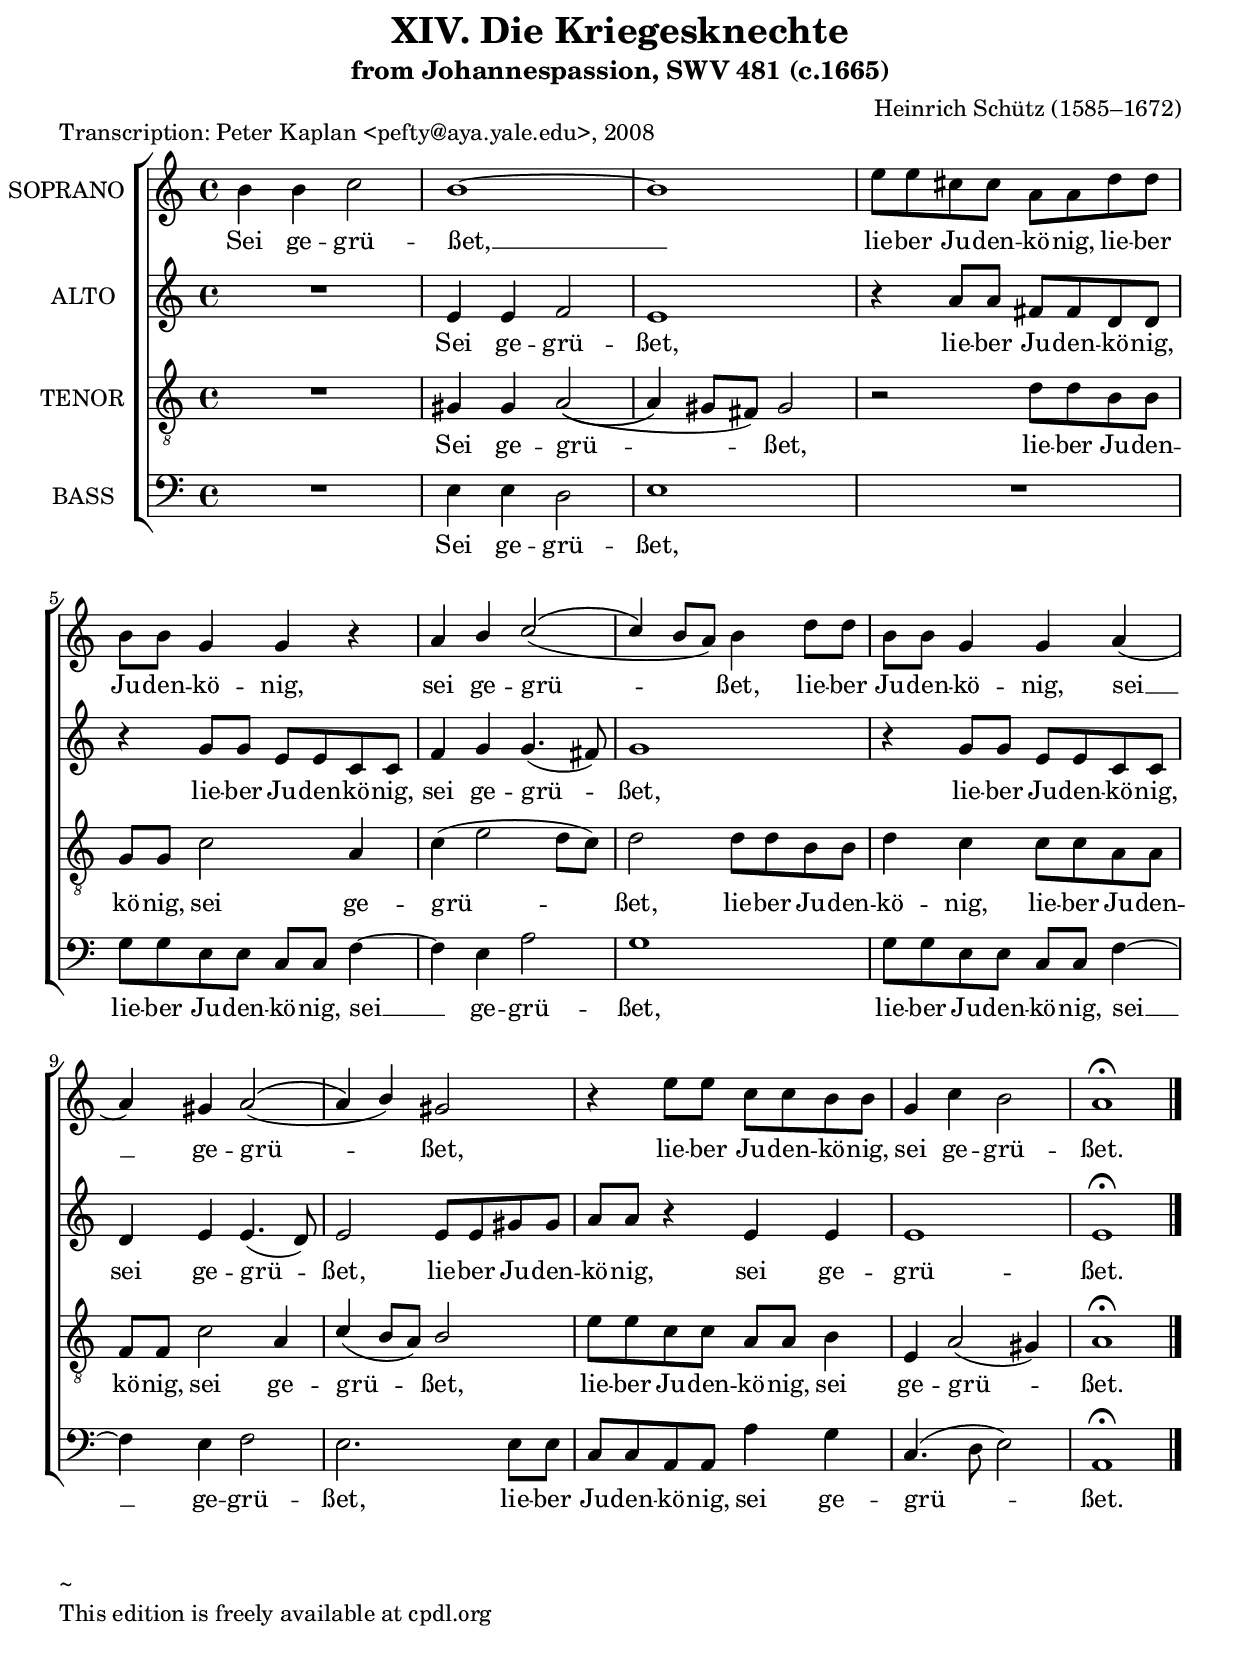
     \version "2.10.10"
\paper {
  between-system-space = 2.0\cm
  between-system-padding = #1
  ragged-bottom=##f
  ragged-last-bottom=##f
  bottom-margin = 2.0\cm
  top-margin = 0.1\cm
%  system-count = #6
  systemSeparatorMarkup = ""
}
\header {
    title = "XIV. Die Kriegesknechte"
    subtitle = "from Johannespassion, SWV 481 (c.1665)"
    composer = "Heinrich Schütz (1585–1672)"
    date = "1623"
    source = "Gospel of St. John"
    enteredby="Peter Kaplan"
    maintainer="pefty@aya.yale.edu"
    piece ="Transcription: Peter Kaplan <pefty@aya.yale.edu>, 2008"
    texidoc = "

Translation of text:
Jesus of Nazareth."
}

     \score { 
      <<
        \new ChoirStaff <<
        \new Staff = CantusOne <<
               {  
      <<
     \override Stem #'neutral-direction = #up 

        \clef treble
        \key a \minor 
        \new Voice = "CantusOne" {
     \override NoteHead #'style = #'baroque
        \set Staff.midiInstrument = "synth voice"
        \set Staff.vocalName = "SOPRANO "

\time 4/4
b'4 b' c''2
b'1~
b'1
e''8 e'' cis'' cis'' a' a' d'' d''
% measure 5
b'8 b' g'4 g' r
\stemUp
a'4 b' c''2(^\(
c''4\) b'8 a') 
\stemNeutral
             b'4 d''8 d''
b'8 b' g'4 g' a'(
a'4) gis' a'2(^\(
% measure 10
\stemUp
a'4\) b') gis'2
\stemNeutral
r4 e''8 e'' c'' c'' b' b'
g'4 c'' b'2
a'1\fermata
\bar "|."
}
>>
}

>>

\new Lyrics 
\lyricsto "CantusOne"
        { 
Sei ge -- grü --
ßet, 
__
lie -- ber Ju -- den -- kö -- nig, lie -- ber 
Ju -- den -- kö -- nig, 
sei ge -- grü --
   ßet, lie -- ber 
Ju -- den -- kö -- nig, sei 
__ ge -- grü --
   ßet, 
   lie -- ber Ju -- den -- kö -- nig, 
sei ge -- grü --
ßet.
}



        \new Staff = Altus <<
               {  
      <<
     \override Stem #'neutral-direction = #up 

        \clef treble
        \key a \minor 
        \new Voice = "Altus" {
     \override NoteHead #'style = #'baroque
        \set Staff.midiInstrument = "synth voice"
        \set Staff.vocalName = "ALTO "

\time 4/4
R1
e'4 e' f'2
e'1
r4 a'8 a' fis' fis' d' d'
% measure 5
r4 g'8 g' e' e' c' c' 
f'4 g' g'4.( fis'8)
g'1
r4 g'8 g' e' e' c' c'
d'4 e' e'4.( d'8) 
% measure 10
e'2 e'8 e' gis' gis'
a'8 a' r4 e' e'
e'1
e'1\fermata
\bar "|."
}
>>
}

>>

\new Lyrics 
\lyricsto "Altus"
        { 
Sei ge -- grü --
ßet, 
   lie -- ber Ju -- den -- kö -- nig, 
   lie -- ber Ju -- den -- kö -- nig, 
sei ge -- grü --
ßet, 
   lie -- ber Ju -- den -- kö -- nig, 
sei ge -- grü --
ßet, lie -- ber Ju -- den -- 
kö -- nig, sei ge -- 
grü --
ßet.
}


        \new Staff = Tenor <<
               {  
      <<
     \override Stem #'neutral-direction = #up 

        \clef "G_8"
        \key a \minor 
        \new Voice = "Tenor" {
     \override NoteHead #'style = #'baroque
        \set Staff.midiInstrument = "synth voice"
        \set Staff.vocalName = "TENOR "

\time 4/4
R1
gis4 gis a2(\(
a4\) gis8 fis) gis2
r2 d'8 d' b b
% measure 5
g8 g c'2 a4
c'4( e'2 d'8 c')
d'2 d'8 d' b b 
d'4 c' c'8 c' a a 
f8 f c'2 a4
% measure 10
\stemUp
c'4( b8 a) b2
\stemNeutral
e'8 e' c' c' a a b4
e4 a2( gis4)
a1\fermata
\bar "|."
}
>>
}

>>

\new Lyrics 
\lyricsto "Tenor"
        { 
Sei ge -- grü --
   ßet, 
   lie -- ber Ju -- den -- 
kö -- nig, sei ge -- 
grü --
ßet, lie -- ber Ju -- den -- 
kö -- nig, lie -- ber Ju -- den -- 
kö -- nig, sei ge -- 
grü -- ßet, 
lie -- ber Ju -- den -- kö -- nig, sei 
ge -- grü --
ßet.

}


        \new Staff = Bassus <<
               {  
      <<
     \override Stem #'neutral-direction = #up 

        \clef bass
        \key a \minor 
        \new Voice = "Bassus" {
     \override NoteHead #'style = #'baroque
        \set Staff.midiInstrument = "synth voice"
        \set Staff.vocalName = "BASS "

\time 4/4
R1
e4 e d2
e1
R1
g8 g e e c c f4~
% measure 5
f4 e a2
g1
g8 g e e c c f4~
f4 e f2
e2. e8 e
% measure 10
c8 c a, a, a4 g
c4.( d8 e2)
a,1\fermata

\bar "|."
}
>>
}

>>

\new Lyrics 
\lyricsto "Bassus"
        { 
Sei ge -- grü --
ßet, 
   
lie -- ber Ju -- den -- kö -- nig, sei 
__ ge -- grü --
ßet, 
lie -- ber Ju -- den -- kö -- nig, sei 
__ ge -- grü --
ßet, lie -- ber 
Ju -- den -- kö -- nig, sei ge -- 
grü --
ßet.
}


>>


>>
   






%{
\midi { 
\context { 
\Score 
tempoWholesPerMinute = #(ly:make-moment 96 4) 
} 
} 
%}







     }
\layout { 
         \context { 
          \Staff \consists "Horizontal_bracket_engraver" 
          }
         }
\markup{\column{\line{ ~ } \line{This edition is freely available at cpdl.org}} 
} 



















